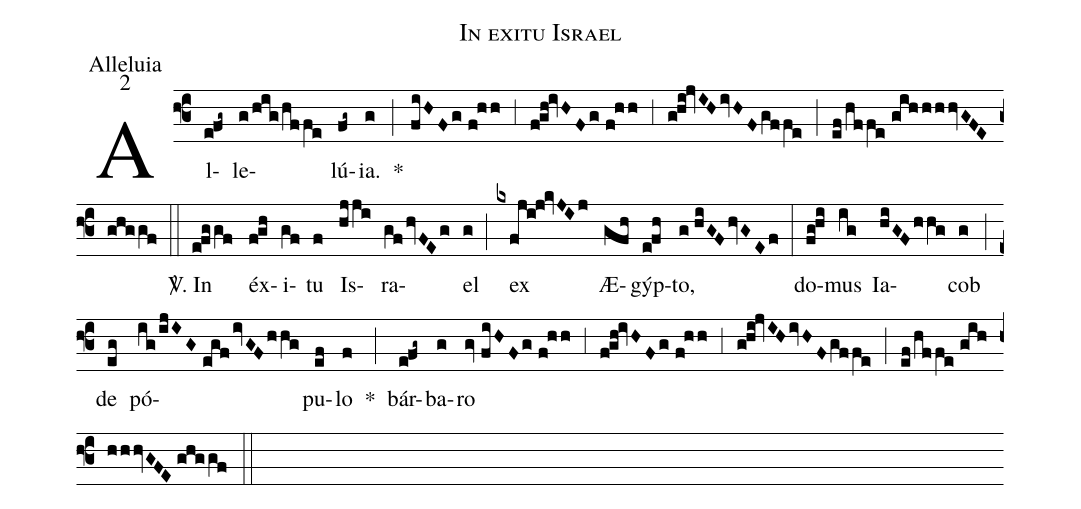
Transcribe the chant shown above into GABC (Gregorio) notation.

name:In exitu Israel;
office-part:Alleluia;
mode:2;
%%
(f3) Al(e!fg~)le(g/hig/hffe)lú(fg~)ia.(g) *(;) (fiHF/g//f!hh) (,3)
(f!gh!ivHF/g//f!hh) (,3)

(g!hi!jvIH/ivHF/gffe) (;) (ef/hffe//gihhhhvGFE//ghggf) (::) <sp>V/</sp>. In(e!fggf) éx(f!gh)i(gf)tu(f) Is(hjji)ra(gf/hvFEg)el(g) (;) ex(kxfji!j!kvJIj)
Æ(gfh)gýp(e!fh)to,(g//hiGF/hvGEf) (:) do(fg!hi)mus(ig) Ia(hiGF/hhg)cob(g) (;) de(eg) pó(ig/ijIG//egf/ivGF/hhg)pu(ef)lo(f) *(;)

bár(e!fg~)ba(g)ro(gv//fiHF/g//f!hh) (,3)
(f!gh!ivHF/g//f!hh) (,3)
(g!hi!jvIH/ivHF/gffe) (;) (ef/hffe//gihhhhvGFE//ghggf) (::)
